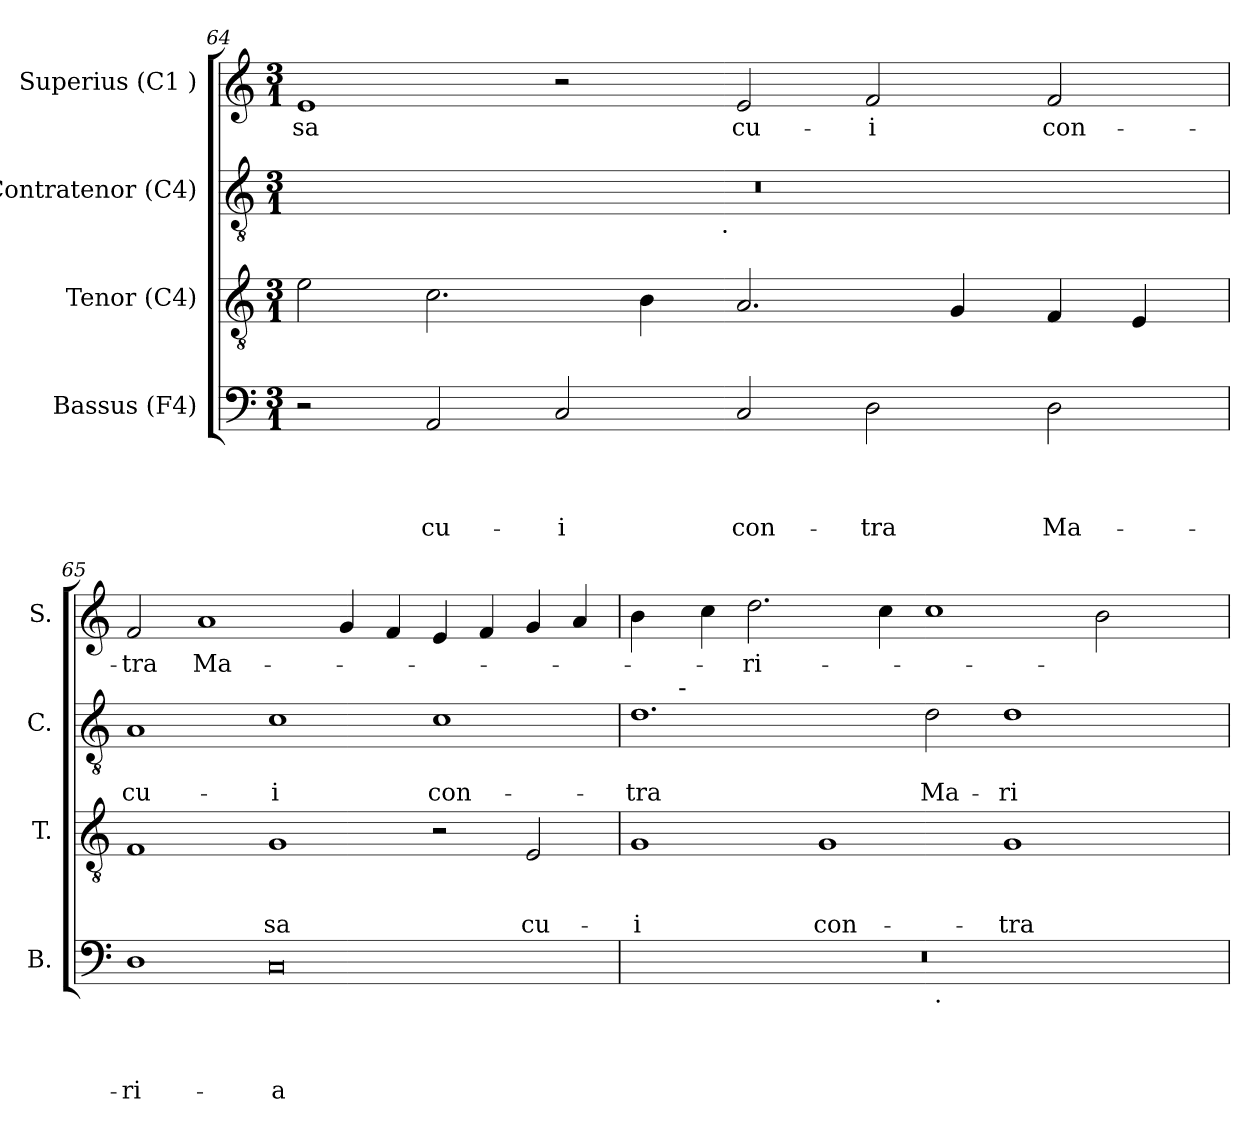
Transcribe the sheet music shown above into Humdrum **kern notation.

**kern	**text	**text	**text	**text	**kern	**text	**text	**text	**kern	**text	**text	**kern	**text
*part4	*part4	*part4	*part4	*part4	*part3	*part3	*part3	*part3	*part2	*part2	*part2	*part1	*part1
*staff4	*staff4	*staff4	*staff4	*staff4	*staff3	*staff3	*staff3	*staff3	*staff2	*staff2	*staff2	*staff1	*staff1
*I"Bassus (F4)	*	*	*	*	*I"Tenor (C4)	*	*	*	*I"Contratenor (C4)	*	*	*I"Superius (C1 )	*
*I'B.	*	*	*	*	*I'T.	*	*	*	*I'C.	*	*	*I'S.	*
*clefF4	*	*	*	*	*clefGv2	*	*	*	*clefGv2	*	*	*clefG2	*
*k[]	*	*	*	*	*k[]	*	*	*	*k[]	*	*	*k[]	*
*C:	*	*	*	*	*C:	*	*	*	*C:	*	*	*C:	*
*M3/1	*	*	*	*	*M3/1	*	*	*	*M3/1	*	*	*M3/1	*
=64	=64	=64	=64	=64	=64	=64	=64	=64	=64	=64	=64	=64	=64
!	!	!	!	!	!	!	!	!	!	!	!	!	!LO:LY:b
*	*	*	*	*	*	*	*	*	*^	*	*	*	*
2r	.	.	.	.	2e\	.	.	.	0.r	1ryy	.	.	1e	-sa
!	!	!	!	!LO:LY:b	!	!	!	!	!	!	!	!	!	!
2AA/	.	.	.	cu-	2.c\	.	.	.	.	.	.	.	.	.
!	!	!	!	!LO:LY:b	!	!	!	!	!	!	!	!	!	!
2C/	.	.	.	-i	.	.	.	.	.	4ryy	.	.	2r	.
.	.	.	.	.	4B\	.	.	.	.	8...ryy	.	.	.	.
!	!	!	!	!	!	!	!	!	!	!LO:TX:b:t=.	!	!	!	!
.	.	.	.	.	.	.	.	.	.	1ryy	.	.	.	.
!	!	!	!	!LO:LY:b	!	!	!	!	!	!	!	!	!	!LO:LY:b
2C/	.	.	.	con-	2.A/	.	.	.	.	.	.	.	2e/	cu-
!	!	!	!	!LO:LY:b	!	!	!	!	!	!	!	!	!	!LO:LY:b
2D\	.	.	.	-tra	.	.	.	.	.	.	.	.	2f/	-i
.	.	.	.	.	4G/	.	.	.	.	.	.	.	.	.
.	.	.	.	.	.	.	.	.	.	2ryy	.	.	.	.
!	!	!	!	!LO:LY:b	!	!	!	!	!	!	!	!	!	!LO:LY:b
2D\	.	.	.	Ma-	4F/	.	.	.	.	.	.	.	2f/	con-
.	.	.	.	.	4E/	.	.	.	.	.	.	.	.	.
.	.	.	.	.	.	.	.	.	.	64ryy	.	.	.	.
=65	=65	=65	=65	=65	=65	=65	=65	=65	=65	=65	=65	=65	=65	=65
!	!	!	!	!LO:LY:b	!	!	!	!	!	!	!	!LO:LY:b	!	!LO:LY:b
*	*	*	*	*	*	*	*	*	*v	*v	*	*	*	*
1D	.	.	.	-ri-	1F	.	.	.	1A	.	cu-	2f/	-tra
!	!	!	!	!	!	!	!	!	!	!	!	!	!LO:LY:b
.	.	.	.	.	.	.	.	.	.	.	.	1a	Ma-
!	!	!	!	!LO:LY:b	!	!	!	!LO:LY:b	!	!	!LO:LY:b	!	!
0C	.	.	.	-a	1G	.	.	-sa	1c	.	-i	.	.
.	.	.	.	.	.	.	.	.	.	.	.	4g/	.
.	.	.	.	.	.	.	.	.	.	.	.	4f/	.
!	!	!	!	!	!	!	!	!	!	!	!LO:LY:b	!	!
.	.	.	.	.	2r	.	.	.	1c	.	con-	4e/	.
.	.	.	.	.	.	.	.	.	.	.	.	4f/	.
!	!	!	!	!	!	!	!	!LO:LY:b	!	!	!	!	!
.	.	.	.	.	2E/	.	.	cu-	.	.	.	4g/	.
.	.	.	.	.	.	.	.	.	.	.	.	4a/	.
!!LO:LB:g=z
=66	=66	=66	=66	=66	=66	=66	=66	=66	=66	=66	=66	=66	=66
!	!	!	!	!	!	!	!	!LO:LY:b	!	!	!LO:LY:b	!	!
*^	*	*	*	*	*	*	*	*	*^	*	*	*	*
0.r	1ryy	.	.	.	.	1G	.	.	-i	1.d	8ryy	.	-tra	4b\	.
.	.	.	.	.	.	.	.	.	.	.	32.ryy	.	.	.	.
!	!	!	!	!	!	!	!	!	!	!	!LO:TX:a:t=-	!	!	!	!
.	.	.	.	.	.	.	.	.	.	.	1ryy	.	.	.	.
.	.	.	.	.	.	.	.	.	.	.	.	.	.	4cc\	.
!	!	!	!	!	!	!	!	!	!	!	!	!	!	!	!LO:LY:b
.	.	.	.	.	.	.	.	.	.	.	.	.	.	2.dd\	-ri-
!	!	!	!	!	!	!	!	!	!LO:LY:b	!	!	!	!	!	!
.	2ryy	.	.	.	.	1G	.	.	con-	.	.	.	.	.	.
.	.	.	.	.	.	.	.	.	.	.	1ryy	.	.	.	.
.	.	.	.	.	.	.	.	.	.	.	.	.	.	4cc\	.
!	!	!	!	!	!	!	!	!	!	!	!	!	!LO:LY:b	!	!
.	64ryy	.	.	.	.	.	.	.	.	2d\	.	.	Ma-	1cc	.
!	!LO:TX:b:t=.	!	!	!	!	!	!	!	!	!	!	!	!	!	!
.	1ryy	.	.	.	.	.	.	.	.	.	.	.	.	.	.
!	!	!	!	!	!	!	!	!	!LO:LY:b	!	!	!	!LO:LY:b	!	!
.	.	.	.	.	.	1G	.	.	-tra	1d	.	.	-ri-	.	.
.	.	.	.	.	.	.	.	.	.	.	2ryy	.	.	.	.
.	.	.	.	.	.	.	.	.	.	.	.	.	.	2b\	.
.	4ryy	.	.	.	.	.	.	.	.	.	.	.	.	.	.
.	.	.	.	.	.	.	.	.	.	.	4ryy	.	.	.	.
.	8...ryy	.	.	.	.	.	.	.	.	.	.	.	.	.	.
.	.	.	.	.	.	.	.	.	.	.	16ryy	.	.	.	.
.	.	.	.	.	.	.	.	.	.	.	64ryy	.	.	.	.
*v	*v	*	*	*	*	*	*	*	*	*v	*v	*	*	*	*
=	=	=	=	=	=	=	=	=	=	=	=	=	=
*-	*-	*-	*-	*-	*-	*-	*-	*-	*-	*-	*-	*-	*-
